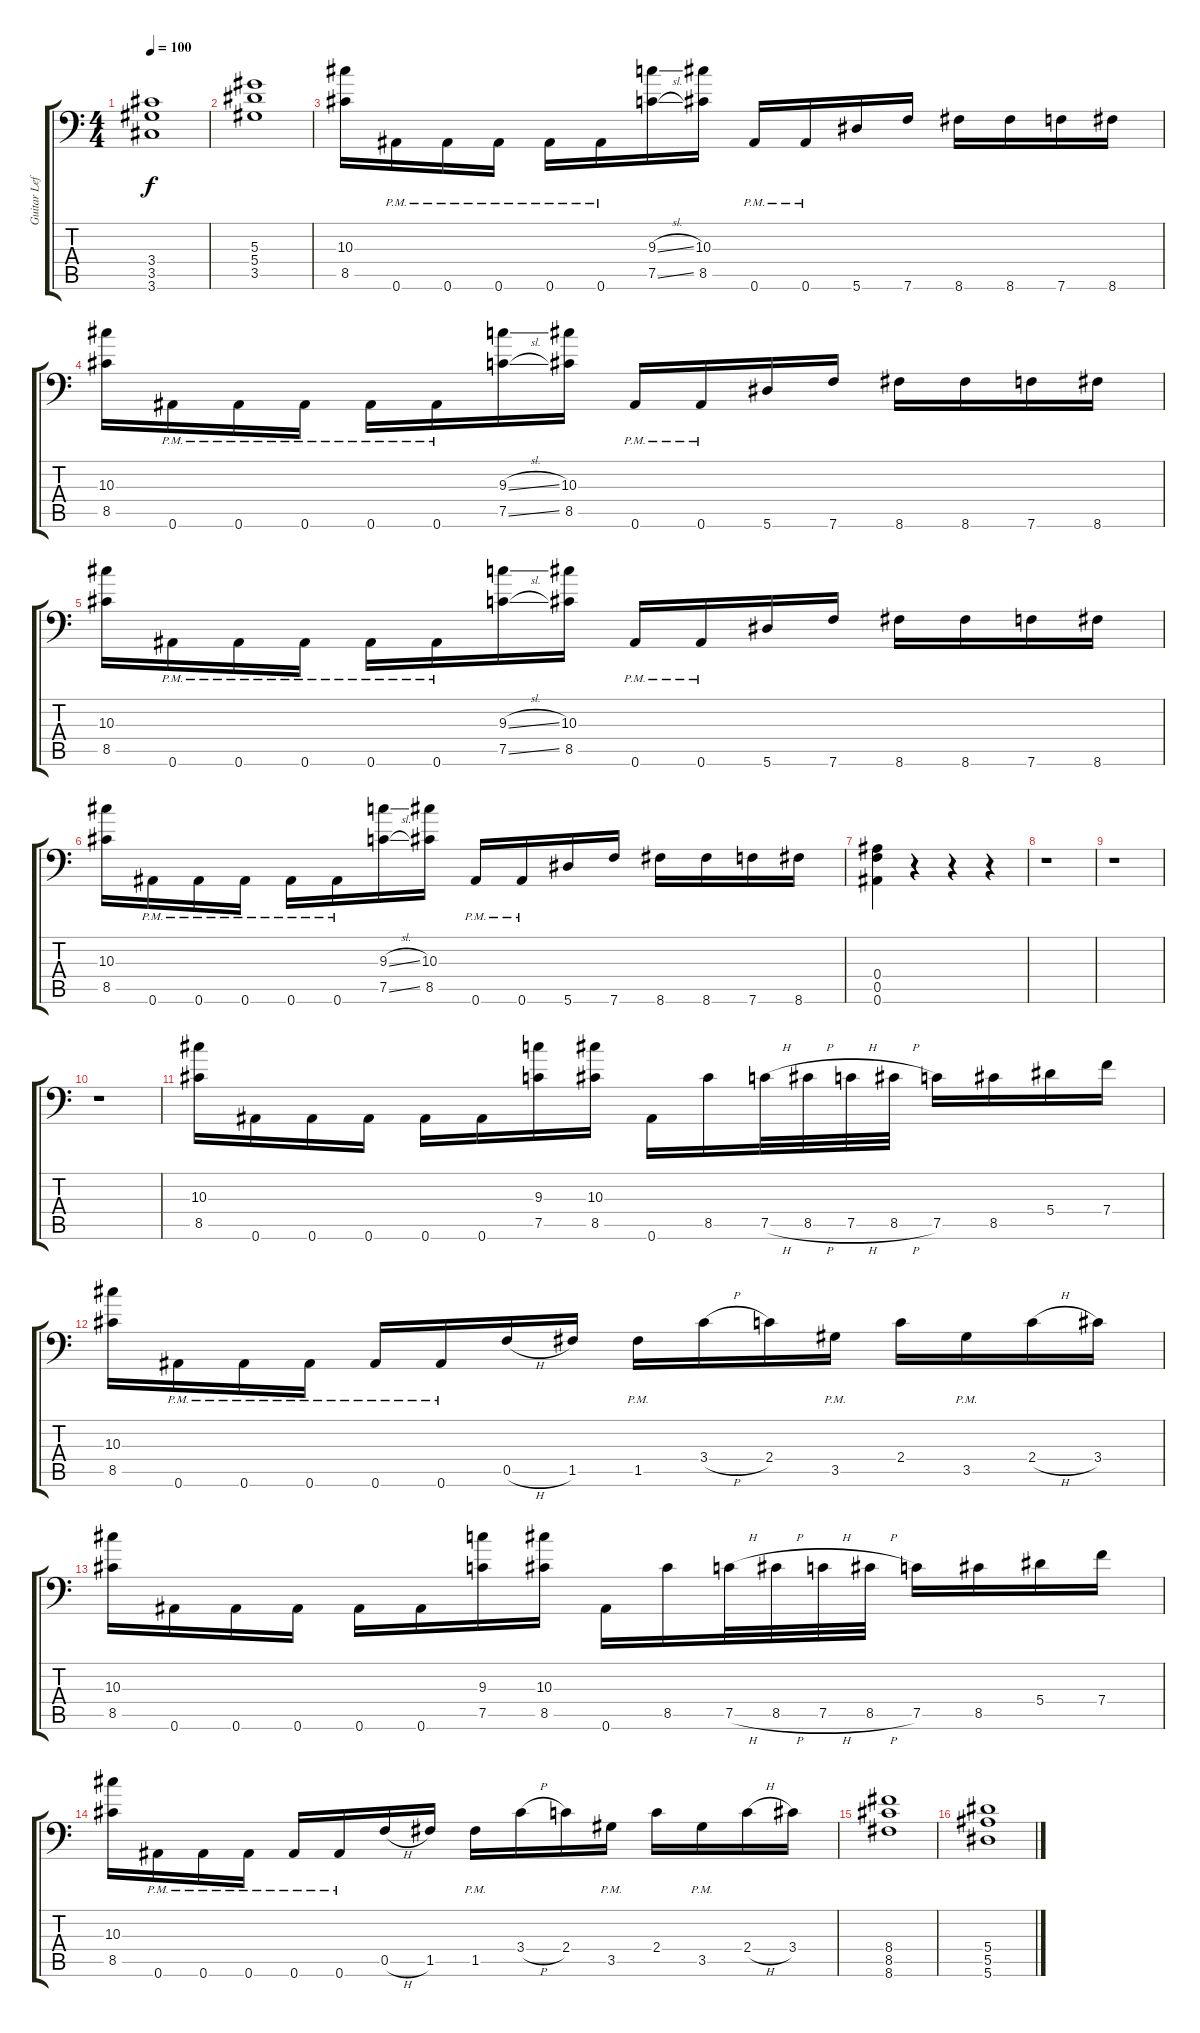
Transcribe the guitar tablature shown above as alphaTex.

\track ("Guitar Left" "Guitar Lef") {instrument distortionguitar}
\staff {score tabs}
\tuning (C4 G3 Eb3 Bb2 F2 Bb1) {hide}
\ts (4 4)
\tempo 100
\clef f4
\ks c
(3.4 3.5 3.6).1{dy f} |
(5.3 5.4 3.5).1 |
(10.3 8.5).16 0.6{pm}.16 0.6{pm}.16 0.6{pm}.16 0.6{pm}.16 0.6{pm}.16 (9.3{sl} 7.5{sl}).16 (10.3 8.5).16 0.6{pm}.16 0.6{pm}.16 5.6.16 7.6.16 8.6.16 8.6.16 7.6.16 8.6.16 |
(10.3 8.5).16 0.6{pm}.16 0.6{pm}.16 0.6{pm}.16 0.6{pm}.16 0.6{pm}.16 (9.3{sl} 7.5{sl}).16 (10.3 8.5).16 0.6{pm}.16 0.6{pm}.16 5.6.16 7.6.16 8.6.16 8.6.16 7.6.16 8.6.16 |
(10.3 8.5).16 0.6{pm}.16 0.6{pm}.16 0.6{pm}.16 0.6{pm}.16 0.6{pm}.16 (9.3{sl} 7.5{sl}).16 (10.3 8.5).16 0.6{pm}.16 0.6{pm}.16 5.6.16 7.6.16 8.6.16 8.6.16 7.6.16 8.6.16 |
(10.3 8.5).16 0.6{pm}.16 0.6{pm}.16 0.6{pm}.16 0.6{pm}.16 0.6{pm}.16 (9.3{sl} 7.5{sl}).16 (10.3 8.5).16 0.6{pm}.16 0.6{pm}.16 5.6.16 7.6.16 8.6.16 8.6.16 7.6.16 8.6.16 |
(0.4 0.5 0.6).4 r.4 r.4 r.4 |
r.1 |
r.1 |
r.1 |
(10.3 8.5).16 0.6.16 0.6.16 0.6.16 0.6.16 0.6.16 (9.3 7.5).16 (10.3 8.5).16 0.6.16 8.5.16 7.5{h}.32 8.5{h}.32 7.5{h}.32 8.5{h}.32 7.5.16 8.5.16 5.4.16 7.4.16 |
(10.3 8.5).16 0.6{pm}.16 0.6{pm}.16 0.6{pm}.16 0.6{pm}.16 0.6{pm}.16 0.5{h}.16 1.5.16 1.5{pm}.16 3.4{h}.16 2.4.16 3.5{pm}.16 2.4.16 3.5{pm}.16 2.4{h}.16 3.4.16 |
(10.3 8.5).16 0.6.16 0.6.16 0.6.16 0.6.16 0.6.16 (9.3 7.5).16 (10.3 8.5).16 0.6.16 8.5.16 7.5{h}.32 8.5{h}.32 7.5{h}.32 8.5{h}.32 7.5.16 8.5.16 5.4.16 7.4.16 |
(10.3 8.5).16 0.6{pm}.16 0.6{pm}.16 0.6{pm}.16 0.6{pm}.16 0.6{pm}.16 0.5{h}.16 1.5.16 1.5{pm}.16 3.4{h}.16 2.4.16 3.5{pm}.16 2.4.16 3.5{pm}.16 2.4{h}.16 3.4.16 |
(8.4 8.5 8.6).1 |
(5.4 5.5 5.6).1
